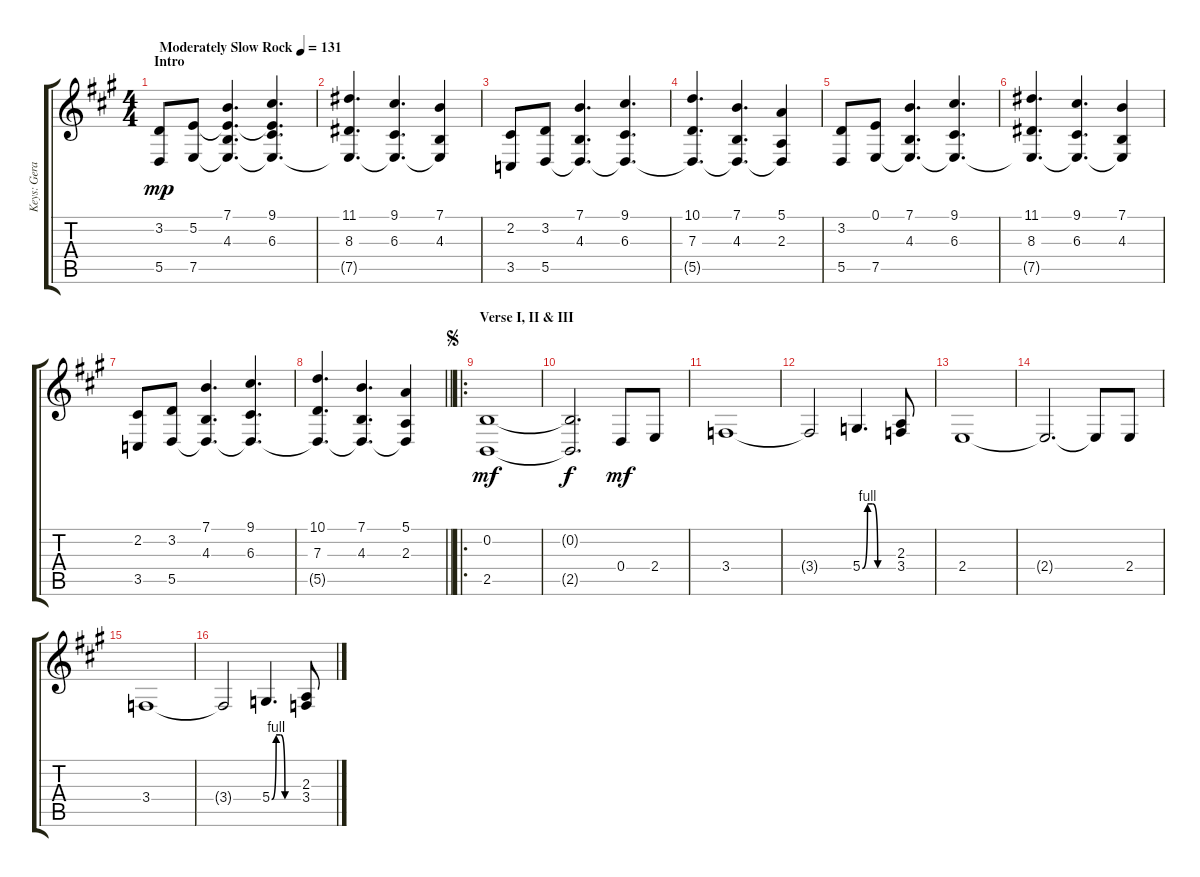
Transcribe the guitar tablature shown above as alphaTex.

\track ("Keys: Gerald" "Keys: Gera") {instrument violin}
\staff {score tabs}
\tuning (E4 B3 G3 D3 A2 E2) {hide}
\ts (4 4)
\section ("" "Intro")
\tempo (131 "Moderately Slow Rock")
\clef g2
\ks a
(3.2 5.5).8{dy mp instrument violin} (5.2 7.5).8 (7.1 5.2{t} 4.3 7.5{t}).4{d} (9.1 5.2{t} 6.3 7.5{t}).4{d} |
(11.1 8.3 7.5{t}).4{d} (9.1 6.3 7.5{t}).4{d} (7.1 4.3 7.5{t}).4 |
(2.2 3.5).8 (3.2 5.5).8 (7.1 4.3 5.5{t}).4{d} (9.1 6.3 5.5{t}).4{d} |
(10.1 7.3 5.5{t}).4{d} (7.1 4.3 5.5{t}).4{d} (5.1 2.3 5.5{t}).4 |
(3.2 5.5).8 (0.1 7.5).8 (7.1 4.3 7.5{t}).4{d} (9.1 6.3 7.5{t}).4{d} |
(11.1 8.3 7.5{t}).4{d} (9.1 6.3 7.5{t}).4{d} (7.1 4.3 7.5{t}).4 |
(2.2 3.5).8 (3.2 5.5).8 (7.1 4.3 5.5{t}).4{d} (9.1 6.3 5.5{t}).4{d} |
\barLineRight lightlight
(10.1 7.3 5.5{t}).4{d} (7.1 4.3 5.5{t}).4{d} (5.1 2.3 5.5{t}).4 |
\ro
\section ("" "Verse I, II & III")
\jump segno
(0.2 2.5).1{dy mf} |
(0.2{t} 2.5{t}).2{d dy f} 0.4.8{dy mf} 2.4.8 |
3.4.1 |
3.4{t}.2 5.4{be (custom 0 0 10 4 20 4 30 0 60 0)}.4{d} (2.3 3.4).8 |
2.4.1 |
2.4{t}.2{d} 2.4{t}.8 2.4.8 |
3.4.1 |
3.4{t}.2 5.4{be (custom 0 0 10 4 20 4 30 0 60 0)}.4{d} (2.3 3.4).8
